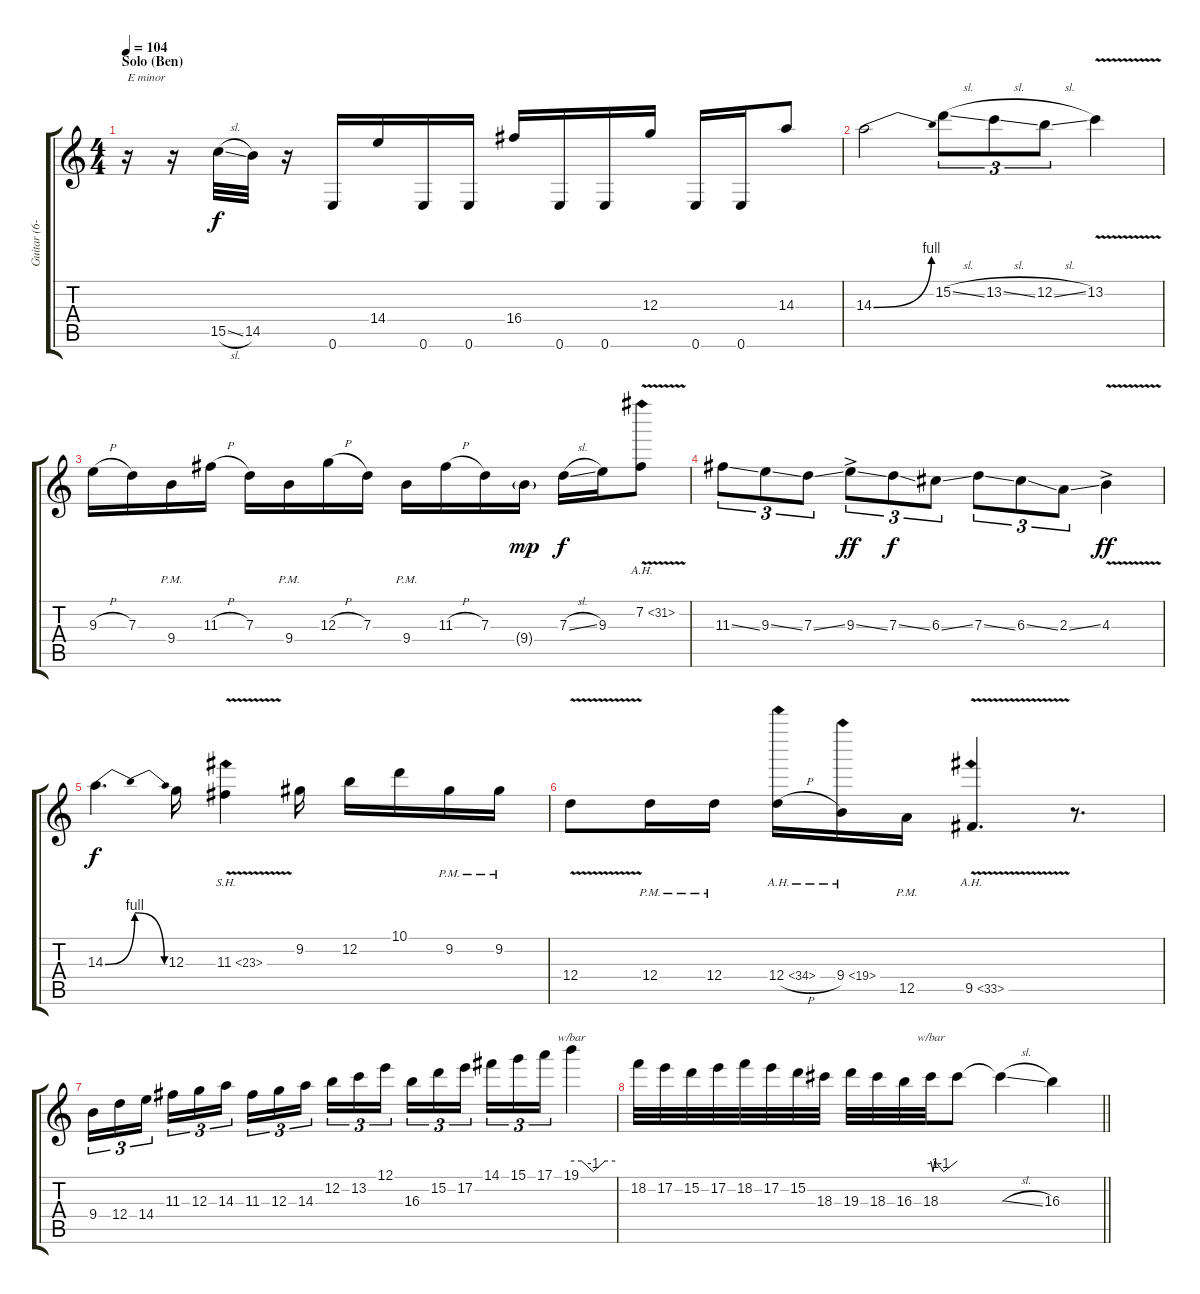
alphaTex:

\track ("Guitar (6-string)" "Guitar (6-") {instrument distortionguitar}
\staff {score tabs}
\tuning (E4 B3 G3 D3 A2 E2) {hide}
\ts (4 4)
\section ("" "Solo (Ben)")
\tempo 104
\clef g2
\ks c
r.16{txt "E minor" dy f volume 15 balance 8} r.16 15.5{sl}.32 14.5.32 r.16 0.6.16 14.4.16 0.6.16 0.6.16 16.4.16 0.6.16 0.6.16 12.3.16 0.6.16 0.6.16 14.3.8 |
14.3{be (bend 0 0 60 4)}.2 15.2{sl}.8{tu (3 2)} 13.2{sl}.8{tu (3 2)} 12.2{sl}.8{tu (3 2)} 13.2{v}.4 |
9.3{h}.16 7.3.16 9.4{pm}.16 11.3{h}.16 7.3.16 9.4{pm}.16 12.3{h}.16 7.3.16 9.4{pm}.16 11.3{h}.16 7.3.16 9.4{g}.16{dy mp} 7.3{sl}.16{dy f} 9.3.16 7.2{ah 24 v}.8 |
11.3{ss}.8{tu (3 2)} 9.3{ss}.8{tu (3 2)} 7.3{ss}.8{tu (3 2)} 9.3{ss ac}.8{tu (3 2) dy ff} 7.3{ss}.8{tu (3 2) dy f} 6.3{ss}.8{tu (3 2)} 7.3{ss}.8{tu (3 2)} 6.3{ss}.8{tu (3 2)} 2.3{ss}.8{tu (3 2)} 4.3{v ac}.4{dy ff} |
14.3{be (bendrelease 0 0 15 4 46 4 60 0)}.4{d dy f} 12.3.16 11.3{sh 12 v}.4 9.2.16 12.2.16 10.1.16 9.2{pm}.16 9.2{pm}.16 |
12.4{v}.8 12.4{pm}.16 12.4{pm}.16 12.4{ah 22 h}.16 9.4{ah 10}.16 12.5{pm}.16 9.5{ah 24 v}.4{d} r.8{d} |
9.4.16{tu (3 2)} 12.4.16{tu (3 2)} 14.4.16{tu (3 2) beam splitsecondary} 11.3.16{tu (3 2)} 12.3.16{tu (3 2)} 14.3.16{tu (3 2)} 11.3.16{tu (3 2)} 12.3.16{tu (3 2)} 14.3.16{tu (3 2) beam splitsecondary} 12.2.16{tu (3 2)} 13.2.16{tu (3 2)} 12.1.16{tu (3 2)} 16.3.16{tu (3 2)} 15.2.16{tu (3 2)} 17.2.16{tu (3 2) beam splitsecondary} 14.1.16{tu (3 2)} 15.1.16{tu (3 2)} 17.1.16{tu (3 2)} 19.1.4{tbe (custom default 0 0 14 0 30 -4 46 0 60 0)} |
\barLineRight lightlight
18.2.32 17.2.32 15.2.32 17.2.32 18.2.32 17.2.32 15.2.32 18.3.32 19.3.32 18.3.32 16.3.32 18.3.32{tbe (custom default 0 0 5 -4 9 0 29 -4 60 0)} 18.3{t}.8 18.3{sl t}.4 16.3.4
